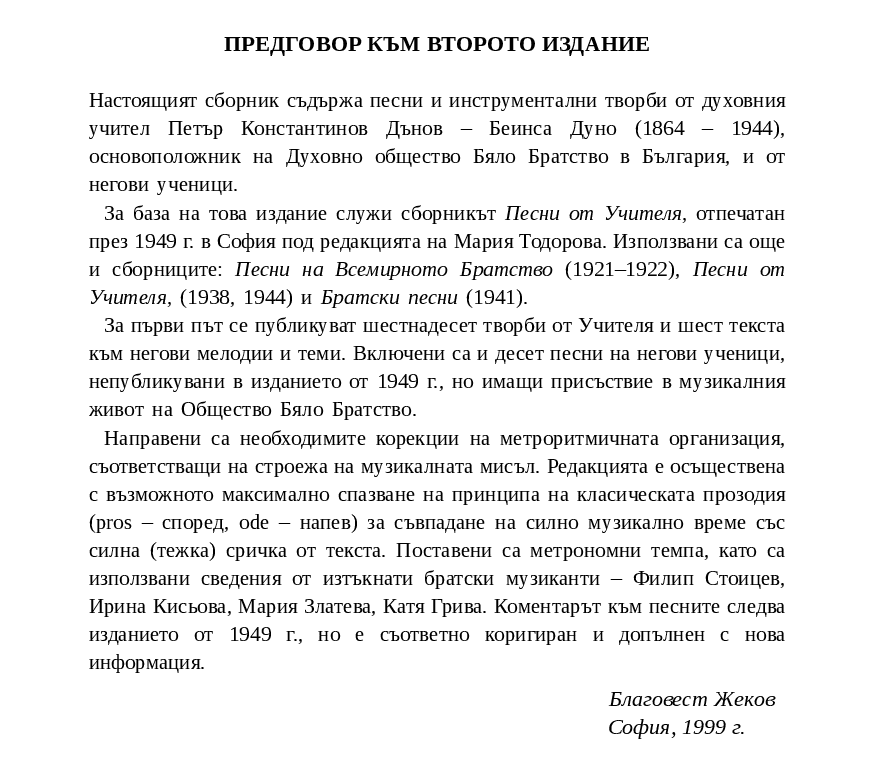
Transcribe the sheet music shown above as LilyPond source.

\version "2.24.3"

% include paper part and global functions
\include "include/globals.ily"

\bookpart {
  \paper {
    print-all-headers = ##f
    print-page-number = ##t
    print-first-page-number = ##f

    % put page numbers on the bottom
    oddHeaderMarkup = \markup ""
    evenHeaderMarkup = \markup ""
    oddFooterMarkup = \markup
    \fill-line {
      ""
      \if \should-print-page-number \fromproperty #'page:page-number-string
    }
    evenFooterMarkup = \markup
    \fill-line {
      \if \should-print-page-number \fromproperty #'page:page-number-string
      ""
    }

    left-margin = 1.5\cm
    right-margin = 1.5\cm
    top-margin = 1.6\cm
    bottom-margin = 1.2\cm
    ragged-bottom = ##t % do not spread the staves to fill the whole vertical space


  }

  \tocItem \markup "Предговор към второто издание"
  \markup \fontsize  #+3.0 { \fill-line \bold {"ПРЕДГОВОР КЪМ ВТОРОТО ИЗДАНИЕ"} }

  \markup \fontsize #+2.5 {
    \vspace #1.5 \override #'(baseline-skip . 2.7)
    \justify {

      Настоящият сборник съдържа песни и инструментални
      творби от духовния учител Петър Константинов Дънов – Беинса
      Дуно (1864 – 1944), основоположник на Духовно общество Бяло
      Братство в България, и от негови ученици.
    }
  }
 \markup \fontsize #+2.5 {
    \vspace #0.6  \override #'(baseline-skip . 2.7)
    \justify {
     \hspace #1.5

      За база на това издание служи сборникът \italic"Песни" \italic"от" \italic"Учителя,"
      отпечатан през 1949 г. в София под редакцията на Мария
      Тодорова. Използвани са още и сборниците: \italic"Песни" \italic"на" \italic"Всемирното"
      \italic"Братство" (1921–1922),  \italic"Песни" \italic"от" \italic"Учителя," (1938, 1944) и \italic"Братски"
      \italic"песни" (1941).
    }
  }

 \markup \fontsize #+2.5 {
    \vspace #0.6  \override #'(baseline-skip . 2.7)
    \justify {
     \hspace #1.5

      За първи път се публикуват шестнадесет творби от Учителя
      и шест текста към негови мелодии и теми. Включени са и десет
      песни на негови ученици, непубликувани в изданието от 1949
      г., но имащи присъствие в музикалния живот на Общество Бяло
      Братство.
    }
  }
 \markup \fontsize #+2.5 {
    \vspace #0.6  \override #'(baseline-skip . 2.7)
    \justify {
     \hspace #1.5

      Направени са необходимите корекции на метроритмичната
      организация, съответстващи на строежа на музикалната мисъл.
      Редакцията е осъществена с възможното максимално спазване на
      принципа на класическата прозодия (рrоs – според, оdе – напев)
      за съвпадане на силно музикално време със силна (тежка) сричка
      от текста. Поставени са метрономни темпа, като са използвани
      сведения от изтъкнати братски музиканти – Филип Стоицев,
      Ирина Кисьова, Мария Златева, Катя Грива. Коментарът към
      песните следва изданието от 1949 г., но е съответно коригиран и
      допълнен с нова информация.
    }
  }



  \markup \fontsize #+3 \raise #0 \override #'(baseline-skip . 2.7) {
    \column {
      \line {"  "}
      \fill-line { "" ""  \italic {"Благовест Жеков  "} }
      \fill-line { "" ""  \italic {"София, 1999 г.       "} }
    }
  }


} % bookpart



% Più mosso
% „Weiße Bruderschaft“

